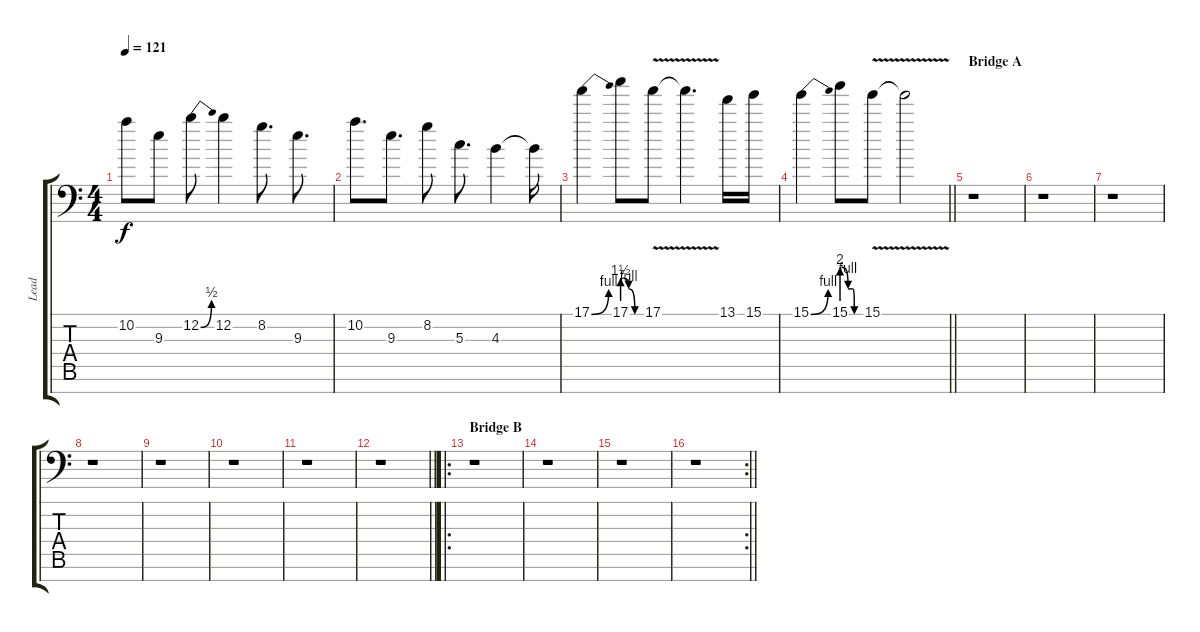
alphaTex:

\track ("Lead" "Lead") {instrument distortionguitar}
\staff {score tabs}
\tuning (E4 B3 G3 D3 A2 E2 A1) {hide}
\ts (4 4)
\tempo 121
\clef f4
\ks c
10.2.8{dy f} 9.3.8 12.2{be (bend 0 0 60 2)}.8 12.2.4 8.2.8{d} 9.3.8{d} |
10.2.8{d} 9.3.8{d} 8.2.8 5.3.8{d} 4.3.4 4.3{t}.16 |
17.1{be (bend 0 0 60 4)}.4 17.1{be (custom 0 6 20 4 40 0 60 0)}.8 17.1{v}.8 17.1{v t}.4{d} 13.1.16 15.1.16 |
\barLineRight lightlight
15.1{be (bend 0 0 60 4)}.4 15.1{be (custom 0 8 20 4 35 4 40 0 60 0)}.8 15.1{v}.8 15.1{v t}.2 |
\section ("" "Bridge A")
r.1 |
r.1 |
r.1 |
r.1 |
r.1 |
r.1 |
r.1 |
\barLineRight lightlight
r.1 |
\ro
\section ("" "Bridge B")
r.1 |
r.1 |
r.1 |
\rc 2
\barLineRight lightlight
r.1
